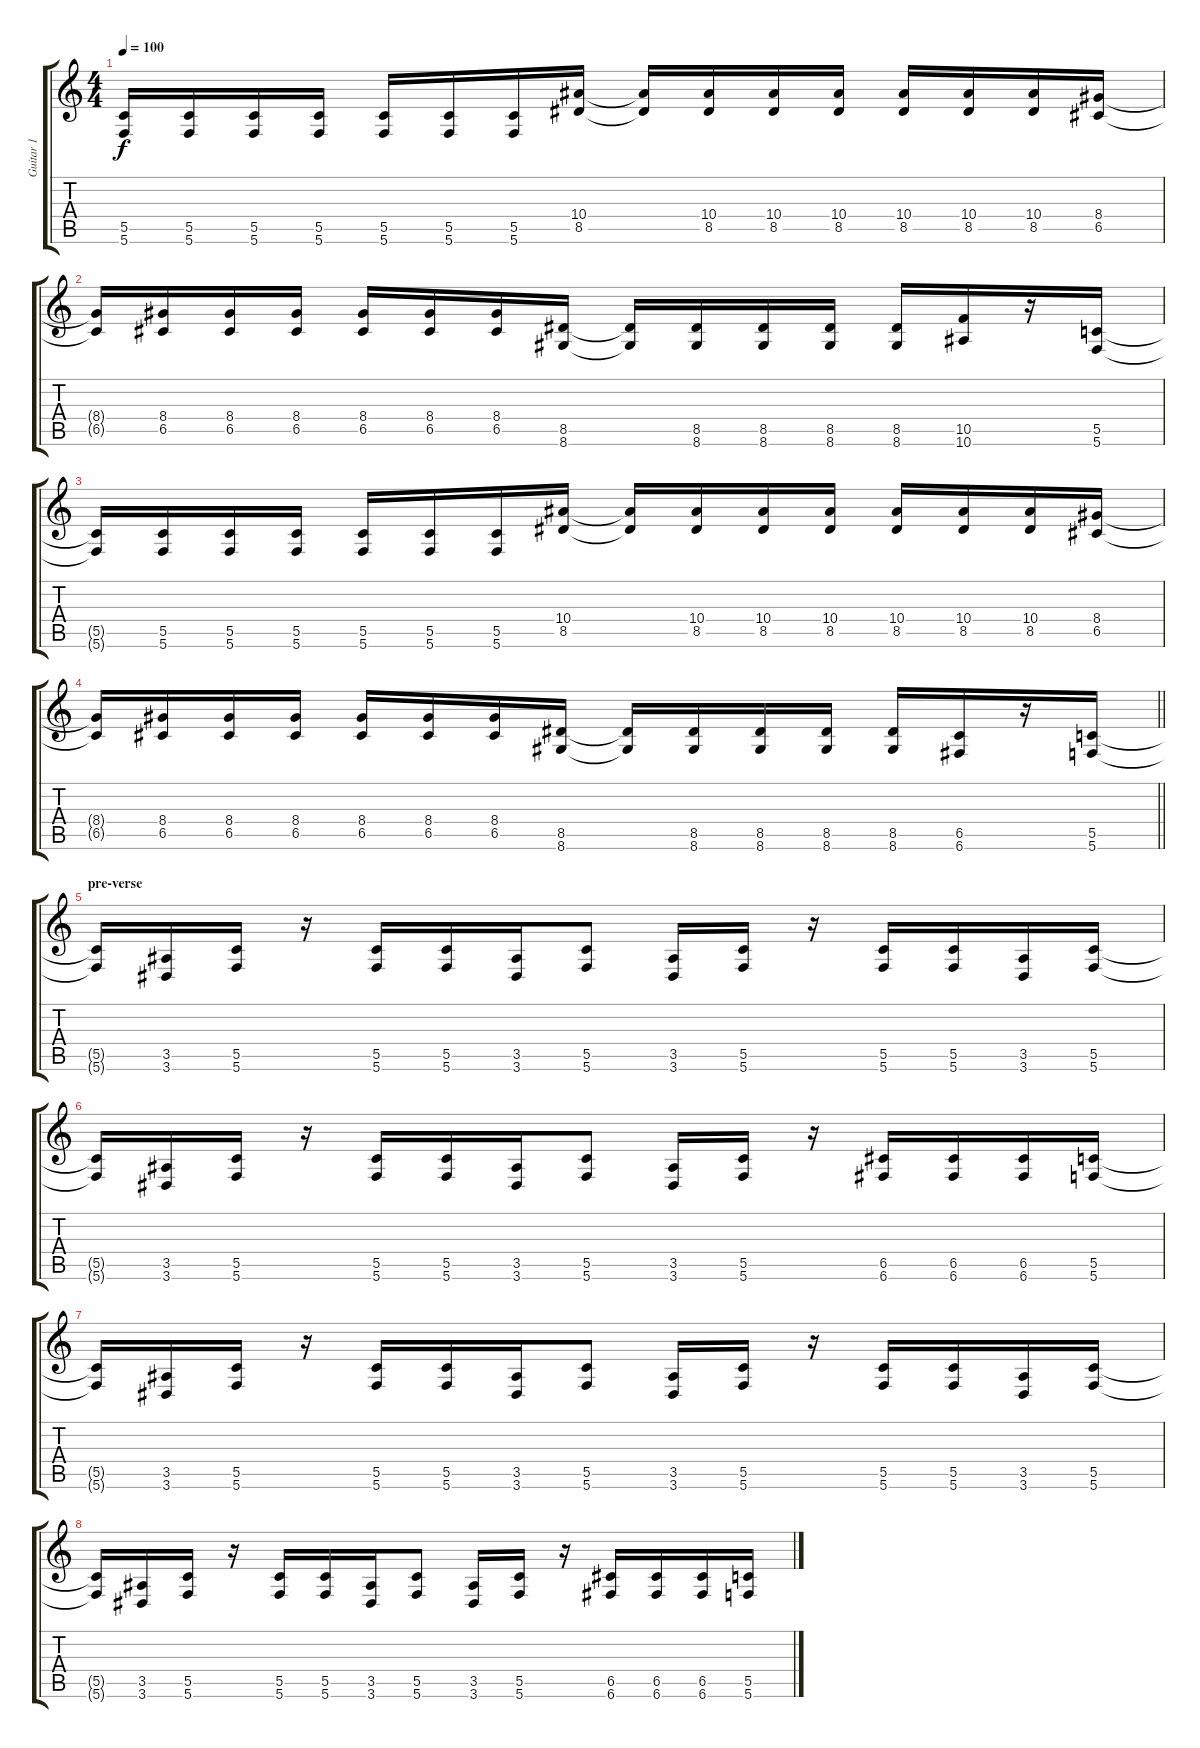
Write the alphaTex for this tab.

\track ("Guitar 1" "Guitar 1") {instrument distortionguitar}
\staff {score tabs}
\tuning (D4 A3 F3 C3 G2 C2) {hide}
\ts (4 4)
\tempo 100
\clef g2
\ks c
(5.5{t} 5.6{t}).16{dy f} (5.5 5.6).16 (5.5 5.6).16 (5.5 5.6).16 (5.5 5.6).16 (5.5 5.6).16 (5.5 5.6).16 (10.4 8.5).16 (10.4{t} 8.5{t}).16 (10.4 8.5).16 (10.4 8.5).16 (10.4 8.5).16 (10.4 8.5).16 (10.4 8.5).16 (10.4 8.5).16 (8.4 6.5).16 |
(8.4{t} 6.5{t}).16 (8.4 6.5).16 (8.4 6.5).16 (8.4 6.5).16 (8.4 6.5).16 (8.4 6.5).16 (8.4 6.5).16 (8.5 8.6).16 (8.5{t} 8.6{t}).16 (8.5 8.6).16 (8.5 8.6).16 (8.5 8.6).16 (8.5 8.6).16 (10.5 10.6).16 r.16 (5.5 5.6).16 |
(5.5{t} 5.6{t}).16 (5.5 5.6).16 (5.5 5.6).16 (5.5 5.6).16 (5.5 5.6).16 (5.5 5.6).16 (5.5 5.6).16 (10.4 8.5).16 (10.4{t} 8.5{t}).16 (10.4 8.5).16 (10.4 8.5).16 (10.4 8.5).16 (10.4 8.5).16 (10.4 8.5).16 (10.4 8.5).16 (8.4 6.5).16 |
\barLineRight lightlight
(8.4{t} 6.5{t}).16 (8.4 6.5).16 (8.4 6.5).16 (8.4 6.5).16 (8.4 6.5).16 (8.4 6.5).16 (8.4 6.5).16 (8.5 8.6).16 (8.5{t} 8.6{t}).16 (8.5 8.6).16 (8.5 8.6).16 (8.5 8.6).16 (8.5 8.6).16 (6.5 6.6).16 r.16 (5.5 5.6).16 |
\section ("" "pre-verse")
(5.5{t} 5.6{t}).16 (3.5 3.6).16 (5.5 5.6).16 r.16 (5.5 5.6).16 (5.5 5.6).16 (3.5 3.6).16 (5.5 5.6).8 (3.5 3.6).16 (5.5 5.6).16 r.16 (5.5 5.6).16 (5.5 5.6).16 (3.5 3.6).16 (5.5 5.6).16 |
(5.5{t} 5.6{t}).16 (3.5 3.6).16 (5.5 5.6).16 r.16 (5.5 5.6).16 (5.5 5.6).16 (3.5 3.6).16 (5.5 5.6).8 (3.5 3.6).16 (5.5 5.6).16 r.16 (6.5 6.6).16 (6.5 6.6).16 (6.5 6.6).16 (5.5 5.6).16 |
(5.5{t} 5.6{t}).16 (3.5 3.6).16 (5.5 5.6).16 r.16 (5.5 5.6).16 (5.5 5.6).16 (3.5 3.6).16 (5.5 5.6).8 (3.5 3.6).16 (5.5 5.6).16 r.16 (5.5 5.6).16 (5.5 5.6).16 (3.5 3.6).16 (5.5 5.6).16 |
(5.5{t} 5.6{t}).16 (3.5 3.6).16 (5.5 5.6).16 r.16 (5.5 5.6).16 (5.5 5.6).16 (3.5 3.6).16 (5.5 5.6).8 (3.5 3.6).16 (5.5 5.6).16 r.16 (6.5 6.6).16 (6.5 6.6).16 (6.5 6.6).16 (5.5 5.6).16
